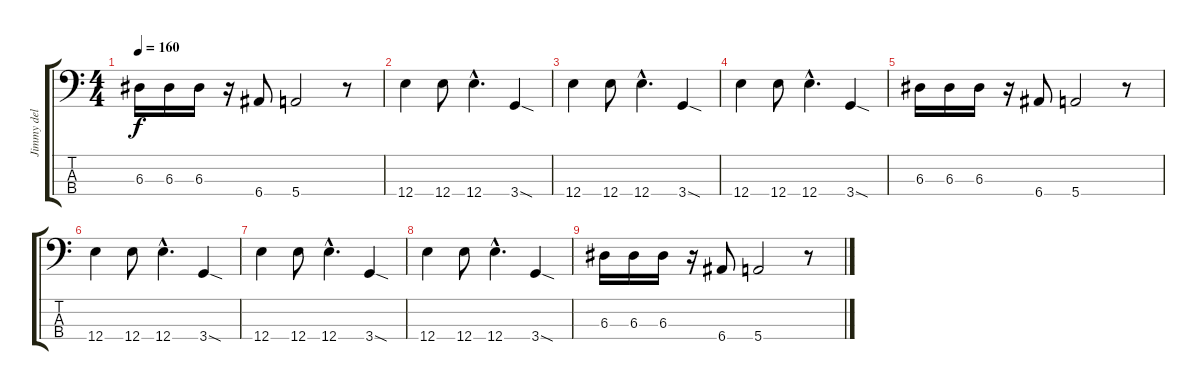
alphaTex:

\track ("Jimmy del Rivo / Bass" "Jimmy del ") {instrument electricbasspick}
\staff {score tabs}
\tuning (G2 D2 A1 E1) {hide}
\ts (4 4)
\tempo 160
\clef f4
\ks c
6.3.16{dy f} 6.3.16 6.3.16 r.16 6.4.8 5.4.2 r.8 |
12.4.4 12.4.8 12.4{hac}.4{d} 3.4{sod}.4 |
12.4.4 12.4.8 12.4{hac}.4{d} 3.4{sod}.4 |
12.4.4 12.4.8 12.4{hac}.4{d} 3.4{sod}.4 |
6.3.16 6.3.16 6.3.16 r.16 6.4.8 5.4.2 r.8 |
12.4.4 12.4.8 12.4{hac}.4{d} 3.4{sod}.4 |
12.4.4 12.4.8 12.4{hac}.4{d} 3.4{sod}.4 |
12.4.4 12.4.8 12.4{hac}.4{d} 3.4{sod}.4 |
6.3.16 6.3.16 6.3.16 r.16 6.4.8 5.4.2 r.8
